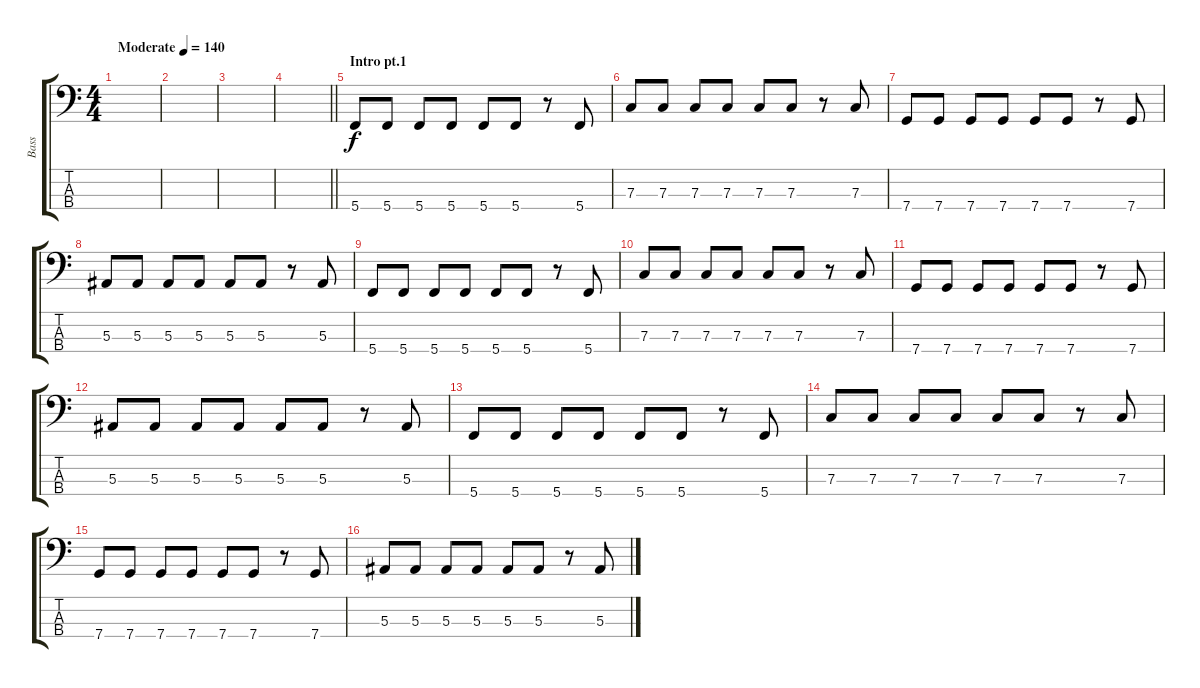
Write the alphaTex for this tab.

\track ("Bass" "Bass") {instrument electricbassfinger}
\staff {score tabs}
\tuning (Eb2 Bb1 F1 C1) {hide}
\ts (4 4)
\tempo (140 "Moderate")
\clef f4
\ks c
|
|
|
\barLineRight lightlight
|
\section ("" "Intro pt.1")
5.4.8 5.4.8 5.4.8 5.4.8 5.4.8 5.4.8 r.8 5.4.8 |
7.3.8 7.3.8 7.3.8 7.3.8 7.3.8 7.3.8 r.8 7.3.8 |
7.4.8 7.4.8 7.4.8 7.4.8 7.4.8 7.4.8 r.8 7.4.8 |
5.3.8 5.3.8 5.3.8 5.3.8 5.3.8 5.3.8 r.8 5.3.8 |
5.4.8 5.4.8 5.4.8 5.4.8 5.4.8 5.4.8 r.8 5.4.8 |
7.3.8 7.3.8 7.3.8 7.3.8 7.3.8 7.3.8 r.8 7.3.8 |
7.4.8 7.4.8 7.4.8 7.4.8 7.4.8 7.4.8 r.8 7.4.8 |
5.3.8 5.3.8 5.3.8 5.3.8 5.3.8 5.3.8 r.8 5.3.8 |
5.4.8 5.4.8 5.4.8 5.4.8 5.4.8 5.4.8 r.8 5.4.8 |
7.3.8 7.3.8 7.3.8 7.3.8 7.3.8 7.3.8 r.8 7.3.8 |
7.4.8 7.4.8 7.4.8 7.4.8 7.4.8 7.4.8 r.8 7.4.8 |
5.3.8 5.3.8 5.3.8 5.3.8 5.3.8 5.3.8 r.8 5.3.8
